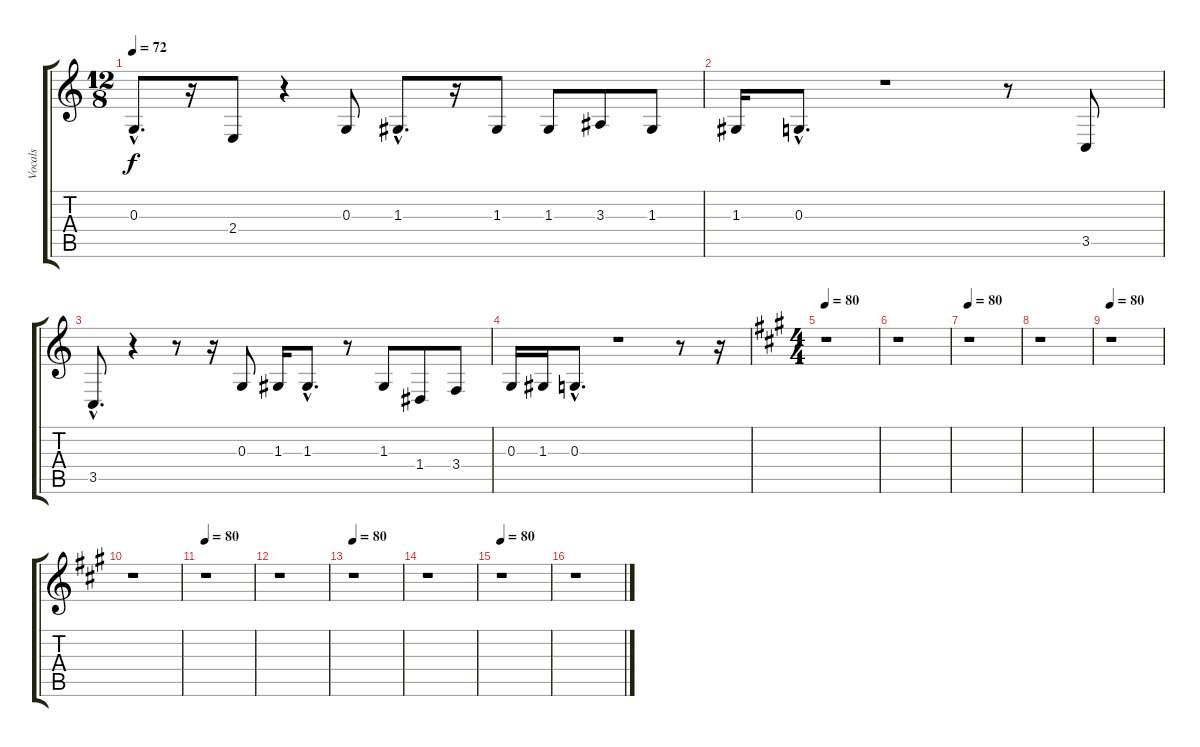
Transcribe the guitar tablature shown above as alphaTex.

\track ("Vocals" "Vocals") {instrument sitar}
\staff {score tabs}
\tuning (E4 B3 G3 D3 A2 E2) {hide}
\ts (12 8)
\tempo 72
\clef g2
\ks c
0.3{hac}.8{d dy f} r.16 2.4.8 r.4 0.3.8 1.3{hac}.8{d} r.16 1.3.8 1.3.8 3.3.8 1.3.8 |
1.3.16 0.3{hac}.8{d} r.1 r.8 3.5.8 |
3.5{hac}.8{d} r.4 r.8 r.16 0.3.8 1.3.16 1.3{hac}.8{d} r.8 1.3.8 1.4.8 3.4.8 |
0.3.16 1.3.16 0.3{hac}.8{d} r.1 r.8 r.16 |
\ts (4 4)
\tempo 80
\ks f#minor
r.1 |
r.1 |
\tempo 80
r.1 |
r.1 |
\tempo 80
r.1 |
r.1 |
\tempo 80
r.1 |
r.1 |
\tempo 80
r.1 |
r.1 |
\tempo 80
r.1 |
r.1
